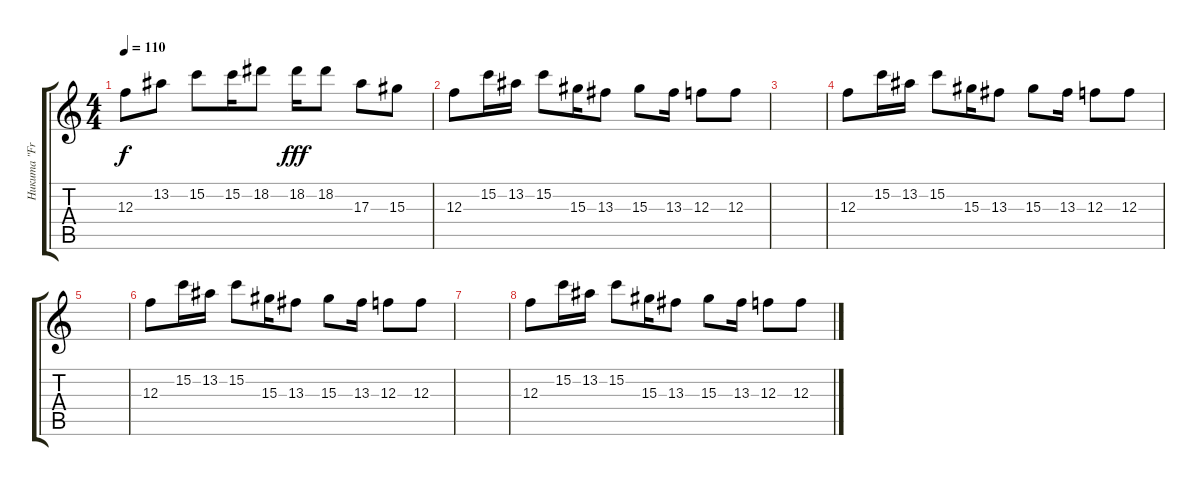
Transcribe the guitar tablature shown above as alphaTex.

\track ("Никита \"FreeZman\" Борисов" "Никита \"Fr") {instrument distortionguitar}
\staff {score tabs}
\tuning (D4 A3 F3 C3 G2 C2) {hide}
\ts (4 4)
\tempo 110
\clef g2
\ks c
12.3.8{dy f} 13.2.8 15.2.8 15.2.16 18.2.8 18.2.16{dy fff} 18.2.8 17.3.8 15.3.8 |
12.3.8 15.2.16 13.2.16 15.2.8 15.3.16 13.3.8 15.3.8 13.3.16 12.3.8 12.3.8 |
|
12.3.8 15.2.16 13.2.16 15.2.8 15.3.16 13.3.8 15.3.8 13.3.16 12.3.8 12.3.8 |
|
12.3.8 15.2.16 13.2.16 15.2.8 15.3.16 13.3.8 15.3.8 13.3.16 12.3.8 12.3.8 |
|
12.3.8 15.2.16 13.2.16 15.2.8 15.3.16 13.3.8 15.3.8 13.3.16 12.3.8 12.3.8
